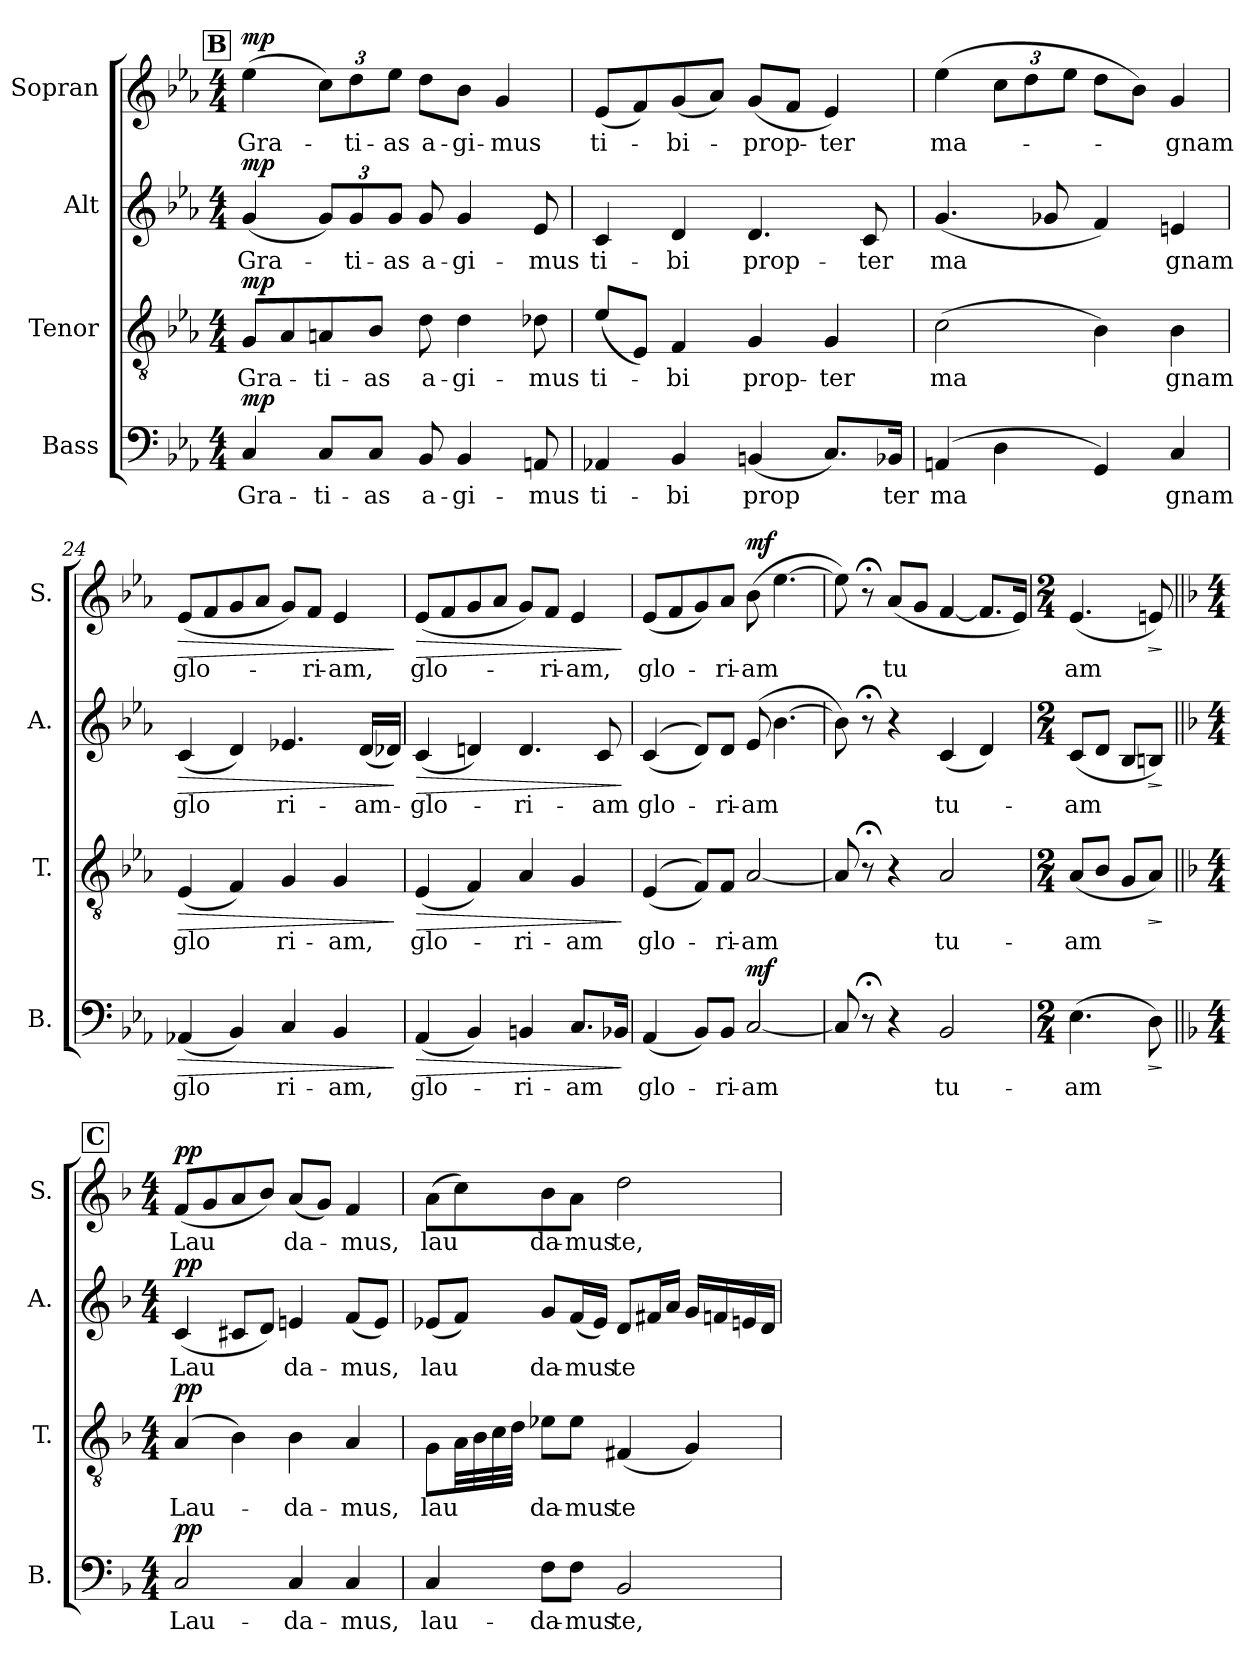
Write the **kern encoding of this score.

**kern	**text	**dynam	**kern	**text	**dynam	**kern	**text	**dynam	**kern	**text	**dynam
*part4	*part4	*part4	*part3	*part3	*part3	*part2	*part2	*part2	*part1	*part1	*part1
*staff4	*staff4	*staff4	*staff3	*staff3	*staff3	*staff2	*staff2	*staff2	*staff1	*staff1	*staff1
*I"Bass	*	*	*I"Tenor	*	*	*I"Alt	*	*	*I"Sopran	*	*
*I'B.	*	*	*I'T.	*	*	*I'A.	*	*	*I'S.	*	*
!!LO:LB:g=z
*clefF4	*	*	*clefGv2	*	*	*clefG2	*	*	*clefG2	*	*
*k[b-e-a-]	*	*	*k[b-e-a-]	*	*	*k[b-e-a-]	*	*	*k[b-e-a-]	*	*
*M4/4	*	*	*M4/4	*	*	*M4/4	*	*	*M4/4	*	*
!!LO:REH:place=s1:a:B:fs=14:t=B
=21	=21	=21	=21	=21	=21	=21	=21	=21	=21	=21	=21
!	!LO:LY:b	!LO:DY:b	!	!LO:LY:b	!LO:DY:b	!	!LO:LY:b	!LO:DY:b	!	!LO:LY:b	!LO:DY:b
4C/	Gra-	mp	8G/L	Gra-	mp	(<4g/	Gra-	mp	(>4ee-\	Gra-	mp
.	.	.	8A-/	.	.	.	.	.	.	.	.
!	!LO:LY:b	!	!	!LO:LY:b	!	!	!	!	!	!	!
*	*	*	*	*	*	*Xbrackettup	*	*	*Xbrackettup	*	*
8C/L	-ti-	.	8An/	-ti-	.	12g/L)	.	.	12cc\L)	.	.
!	!	!	!	!	!	!	!LO:LY:b	!	!	!LO:LY:b	!
.	.	.	.	.	.	12g/	-ti-	.	12dd\	-ti-	.
!	!LO:LY:b	!	!	!LO:LY:b	!	!	!	!	!	!	!
8C/J	-as	.	8B-/J	-as	.	.	.	.	.	.	.
!	!	!	!	!	!	!	!LO:LY:b	!	!	!LO:LY:b	!
.	.	.	.	.	.	12g/J	-as	.	12ee-\J	-as	.
!	!LO:LY:b	!	!	!LO:LY:b	!	!	!LO:LY:b	!	!	!LO:LY:b	!
8BB-/	a-	.	8d\	a-	.	8g/	a-	.	8dd\L	a-	.
!	!LO:LY:b	!	!	!LO:LY:b	!	!	!LO:LY:b	!	!	!LO:LY:b	!
4BB-/	-gi-	.	4d\	-gi-	.	4g/	-gi-	.	8b-\J	-gi-	.
!	!	!	!	!	!	!	!	!	!	!LO:LY:b	!
.	.	.	.	.	.	.	.	.	4g/	-mus	.
!	!LO:LY:b	!	!	!LO:LY:b	!	!	!LO:LY:b	!	!	!	!
8AAn/	-mus	.	8d-X\	-mus	.	8e-/	-mus	.	.	.	.
=22	=22	=22	=22	=22	=22	=22	=22	=22	=22	=22	=22
!	!LO:LY:b	!	!	!LO:LY:b	!	!	!LO:LY:b	!	!	!LO:LY:b	!
4AA-X/	ti-	.	(<8e-/L	ti-	.	4c/	ti-	.	(<8e-/L	ti-	.
.	.	.	8E-/J)	.	.	.	.	.	8f/)	.	.
!	!LO:LY:b	!	!	!LO:LY:b	!	!	!LO:LY:b	!	!	!LO:LY:b	!
4BB-/	-bi	.	4F/	-bi	.	4d/	-bi	.	(<8g/	-bi-	.
.	.	.	.	.	.	.	.	.	8a-/J)	.	.
!	!LO:LY:b	!	!	!LO:LY:b	!	!	!LO:LY:b	!	!	!LO:LY:b	!
(<4BBn/	prop	.	4G/	prop-	.	4.d/	prop-	.	(<8g/L	-prop-	.
.	.	.	.	.	.	.	.	.	8f/J	.	.
!	!	!	!	!LO:LY:b	!	!	!	!	!	!LO:LY:b	!
8.C/L)	.	.	4G/	-ter	.	.	.	.	4e-/)	-ter	.
!	!	!	!	!	!	!	!LO:LY:b	!	!	!	!
.	.	.	.	.	.	8c/	-ter	.	.	.	.
!	!LO:LY:b	!	!	!	!	!	!	!	!	!	!
16BB-X/Jk	ter	.	.	.	.	.	.	.	.	.	.
=23	=23	=23	=23	=23	=23	=23	=23	=23	=23	=23	=23
!	!LO:LY:b	!	!	!LO:LY:b	!	!	!LO:LY:b	!	!	!LO:LY:b	!
(>4AAn/	ma	.	(>2c\	ma	.	(<4.g/	ma	.	(>4ee-\	ma-	.
4D\	.	.	.	.	.	.	.	.	12cc\L	.	.
.	.	.	.	.	.	.	.	.	12dd\	.	.
.	.	.	.	.	.	8g-X/	.	.	.	.	.
.	.	.	.	.	.	.	.	.	12ee-\J	.	.
4GG/)	.	.	4B-\)	.	.	4f/)	.	.	8dd\L	.	.
.	.	.	.	.	.	.	.	.	8b-\J)	.	.
!	!LO:LY:b	!	!	!LO:LY:b	!	!	!LO:LY:b	!	!	!LO:LY:b	!
4C/	gnam	.	4B-\	gnam	.	4en/	gnam	.	4g/	-gnam	.
=24	=24	=24	=24	=24	=24	=24	=24	=24	=24	=24	=24
!	!LO:LY:b	!LO:HP:b	!	!LO:LY:b	!LO:HP:b	!	!LO:LY:b	!LO:HP:b	!	!LO:LY:b	!LO:HP:b
(<4AA-X/	-glo	>	(<4E-/	-glo	>	(<4c/	-glo	>	(<8e-/L	glo-	>
.	.	.	.	.	.	.	.	.	8f/	.	.
4BB-/)	.	.	4F/)	.	.	4d/)	.	.	8g/	.	.
.	.	.	.	.	.	.	.	.	8a-/J	.	.
!	!LO:LY:b	!	!	!LO:LY:b	!	!	!LO:LY:b	!	!	!	!
4C/	ri-	.	4G/	ri-	.	4.e-X/	ri-	.	8g/L)	.	.
!	!	!	!	!	!	!	!	!	!	!LO:LY:b	!
.	.	.	.	.	.	.	.	.	8f/J	-ri-	.
!	!LO:LY:b	!	!	!LO:LY:b	!	!	!	!	!	!LO:LY:b	!
4BB-/	-am,	.	4G/	-am,	.	.	.	.	4e-/	-am,	.
!	!	!	!	!	!	!	!LO:LY:b	!	!	!	!
.	.	.	.	.	.	(<16d/LL	-am-	.	.	.	.
.	.	.	.	.	.	16d-X/JJ)	.	.	.	.	.
.	.	]	.	.	]	.	.	]	.	.	]
!!LO:PB:g=z
=25	=25	=25	=25	=25	=25	=25	=25	=25	=25	=25	=25
!	!LO:LY:b	!LO:HP:b	!	!LO:LY:b	!LO:HP:b	!	!LO:LY:b	!LO:HP:b	!	!LO:LY:b	!LO:HP:b
(<4AA-/	glo-	>	(<4E-/	glo-	>	(<4c/	glo-	>	(<8e-/L	glo-	>
.	.	.	.	.	.	.	.	.	8f/	.	.
4BB-/)	.	.	4F/)	.	.	4dn/)	.	.	8g/	.	.
.	.	.	.	.	.	.	.	.	8a-/J	.	.
!	!LO:LY:b	!	!	!LO:LY:b	!	!	!LO:LY:b	!	!	!	!
4BBn/	-ri-	.	4A-/	-ri-	.	4.d/	-ri-	.	8g/L)	.	.
!	!	!	!	!	!	!	!	!	!	!LO:LY:b	!
.	.	.	.	.	.	.	.	.	8f/J	-ri-	.
!	!LO:LY:b	!	!	!LO:LY:b	!	!	!	!	!	!LO:LY:b	!
8.C/L	-am	.	4G/	-am	.	.	.	.	4e-/	-am,	.
!	!	!	!	!	!	!	!LO:LY:b	!	!	!	!
.	.	.	.	.	.	8c/	-am	.	.	.	.
16BB-X/Jk	.	.	.	.	.	.	.	.	.	.	.
.	.	]	.	.	]	.	.	]	.	.	]
=26	=26	=26	=26	=26	=26	=26	=26	=26	=26	=26	=26
!	!LO:LY:b	!	!	!LO:LY:b	!	!	!LO:LY:b	!	!	!LO:LY:b	!
(<4AA-/	glo-	.	(<(<4E-/	glo-	.	(<(<4c/	glo-	.	(<8e-/L	glo-	.
.	.	.	.	.	.	.	.	.	8f/	.	.
8BB-/L)	.	.	8F/L))	.	.	8d/L))	.	.	8g/)	.	.
!	!LO:LY:b	!	!	!LO:LY:b	!	!	!LO:LY:b	!	!	!LO:LY:b	!
8BB-/J	-ri-	.	8F/J	-ri-	.	8d/J	-ri-	.	8a-/J	-ri-	.
!	!LO:LY:b	!LO:DY:b	!	!LO:LY:b	!LO:DY:b	!	!LO:LY:b	!	!	!LO:LY:b	!
!	!	!	!	!	!LO:DY:n=1:b	!	!	!LO:DY:b	!	!	!
!	!	!	!	!	!	!	!	!LO:DY:n=1:b	!	!	!LO:DY:b
[2C/	-am	mf	[2A-/	-am	mf mf	(>8e-/	-am	mf mf	(>8b-\	-am	mf
.	.	.	.	.	.	[4.b-\	.	.	[4.ee-\	.	.
=27	=27	=27	=27	=27	=27	=27	=27	=27	=27	=27	=27
8C/]	.	.	8A-/]	.	.	8b-\])	.	.	8ee-\])	.	.
8r;<	.	.	8r;<	.	.	8r;<	.	.	8r;<	.	.
!	!	!	!	!	!	!	!	!	!	!LO:LY:b	!
4r	.	.	4r	.	.	4r	.	.	(<8a-/L	tu	.
.	.	.	.	.	.	.	.	.	8g/J	.	.
!	!LO:LY:b	!	!	!LO:LY:b	!	!	!LO:LY:b	!	!	!	!
2BB-/	tu-	.	2A-/	tu-	.	(<4c/	tu-	.	[4f/	.	.
.	.	.	.	.	.	4d/)	.	.	8.f/L]	.	.
.	.	.	.	.	.	.	.	.	16e-/Jk)	.	.
=28	=28	=28	=28	=28	=28	=28	=28	=28	=28	=28	=28
*M2/4	*	*	*M2/4	*	*	*M2/4	*	*	*M2/4	*	*
!	!LO:LY:b	!	!	!LO:LY:b	!	!	!LO:LY:b	!	!	!LO:LY:b	!
(>4.E-\	-am	.	(<8A-/L	-am	.	(<8c/L	-am	.	(<4.e-/	am	.
.	.	.	8B-/J	.	.	8d/J	.	.	.	.	.
.	.	.	8G/L	.	.	8B-/L	.	.	.	.	.
!	!	!LO:HP:b	!	!	!LO:HP:b	!	!	!LO:HP:b	!	!	!LO:HP:b
8D\)	.	>	8A-/J)	.	>	8Bn/J)	.	>	8en/)	.	>
.	.	]	.	.	]	.	.	]	.	.	]
!!LO:LB:g=z
!!LO:REH:place=s1:a:B:fs=14:t=C
=29||	=29||	=29||	=29||	=29||	=29||	=29||	=29||	=29||	=29||	=29||	=29||
*k[b-]	*	*	*k[b-]	*	*	*k[b-]	*	*	*k[b-]	*	*
*M4/4	*	*	*M4/4	*	*	*M4/4	*	*	*M4/4	*	*
!	!LO:LY:b	!LO:DY:b	!	!LO:LY:b	!LO:DY:b	!	!LO:LY:b	!LO:DY:b	!	!LO:LY:b	!LO:DY:b
2C/	Lau-	pp	(>4A/	Lau-	pp	(<4c/	Lau	pp	(<8f/L	Lau	pp
.	.	.	.	.	.	.	.	.	8g/	.	.
.	.	.	4B-\)	.	.	8c#X/L	.	.	8a/	.	.
.	.	.	.	.	.	8d/J)	.	.	8b-/J)	.	.
!	!LO:LY:b	!	!	!LO:LY:b	!	!	!LO:LY:b	!	!	!LO:LY:b	!
4C/	-da-	.	4B-\	-da-	.	4en/	da-	.	(<8a/L	da-	.
.	.	.	.	.	.	.	.	.	8g/J)	.	.
!	!LO:LY:b	!	!	!LO:LY:b	!	!	!LO:LY:b	!	!	!LO:LY:b	!
4C/	-mus,	.	4A/	-mus,	.	(<8f/L	-mus,	.	4f/	-mus,	.
.	.	.	.	.	.	8e/J)	.	.	.	.	.
=30	=30	=30	=30	=30	=30	=30	=30	=30	=30	=30	=30
!	!LO:LY:b	!	!	!LO:LY:b	!	!	!LO:LY:b	!	!	!LO:LY:b	!
4C/	lau-	.	8G\L	lau	.	(<8e-X/L	lau	.	(>8a\L	lau	.
.	.	.	32A\LL	.	.	8f/J)	.	.	8cc\)	.	.
.	.	.	32B-\	.	.	.	.	.	.	.	.
.	.	.	32c\	.	.	.	.	.	.	.	.
.	.	.	32d\JJJ	.	.	.	.	.	.	.	.
!	!LO:LY:b	!	!	!LO:LY:b	!	!	!LO:LY:b	!	!	!LO:LY:b	!
8F\L	-da-	.	8e-X\L	da-	.	8g/L	da-	.	8b-\	da-	.
!	!LO:LY:b	!	!	!LO:LY:b	!	!	!LO:LY:b	!	!	!LO:LY:b	!
8F\J	-mus	.	8e-\J	-mus	.	(<16f/L	-mus	.	8a\J	-mus	.
.	.	.	.	.	.	16e-/JJ)	.	.	.	.	.
!	!LO:LY:b	!	!	!LO:LY:b	!	!	!LO:LY:b	!	!	!LO:LY:b	!
2BB-/	te,	.	(<4F#X/	te	.	8d/L	te	.	2dd\	te,	.
.	.	.	.	.	.	16f#X/L	.	.	.	.	.
.	.	.	.	.	.	16a/JJ	.	.	.	.	.
.	.	.	4G/)	.	.	16g/LL	.	.	.	.	.
.	.	.	.	.	.	16fn/	.	.	.	.	.
.	.	.	.	.	.	16en/	.	.	.	.	.
.	.	.	.	.	.	16d/JJ	.	.	.	.	.
=	=	=	=	=	=	=	=	=	=	=	=
*-	*-	*-	*-	*-	*-	*-	*-	*-	*-	*-	*-
